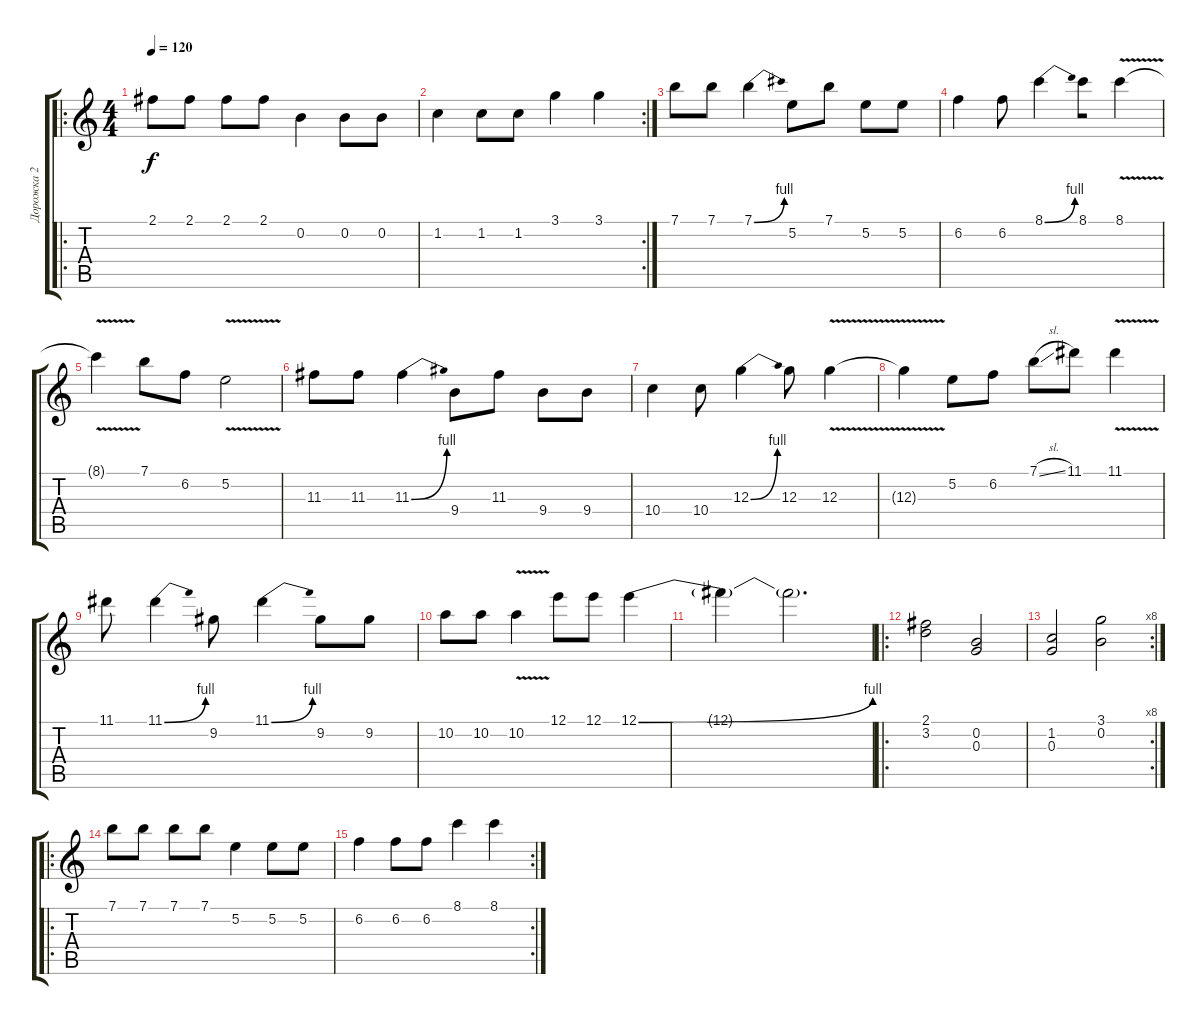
\track ("Дорожка 2" "Дорожка 2") {instrument distortionguitar}
\staff {score tabs}
\tuning (E4 B3 G3 D3 A2 E2) {hide}
\ro
\ts (4 4)
\tempo 120
\clef g2
\ks c
2.1.8{dy f} 2.1.8 2.1.8 2.1.8 0.2.4 0.2.8 0.2.8 |
\rc 2
1.2.4 1.2.8 1.2.8 3.1.4 3.1.4 |
7.1.8 7.1.8 7.1{be (bend 0 0 60 4)}.4 5.2.8 7.1.8 5.2.8 5.2.8 |
6.2.4 6.2.8 8.1{be (bend 0 0 60 4)}.4 8.1.8{beam merge} 8.1{v}.4 |
8.1{t}.4 7.1.8 6.2.8 5.2{v}.2 |
11.3.8 11.3.8 11.3{be (bend 0 0 60 4)}.4 9.4.8 11.3.8 9.4.8 9.4.8 |
10.4.4 10.4.8 12.3{be (bend 0 0 60 4)}.4 12.3.8 12.3{v}.4 |
12.3{t}.4 5.2.8 6.2.8 7.1{sl}.8 11.1.8 11.1{v}.4 |
11.1.8 11.1{be (bend 0 0 60 4)}.4 9.2.8 11.1{be (bend 0 0 60 4)}.4 9.2.8 9.2.8 |
10.2.8 10.2.8 10.2{v}.4 12.1.8 12.1.8 12.1{be (bend 0 0 60 4)}.4 |
12.1{t}.4 12.1{t}.2{d} |
\ro
(2.1 3.2).2 (0.2 0.3).2 |
\rc 8
(1.2 0.3).2 (3.1 0.2).2 |
\ro
7.1.8 7.1.8 7.1.8 7.1.8 5.2.4 5.2.8 5.2.8 |
\rc 2
6.2.4 6.2.8 6.2.8 8.1.4 8.1.4
